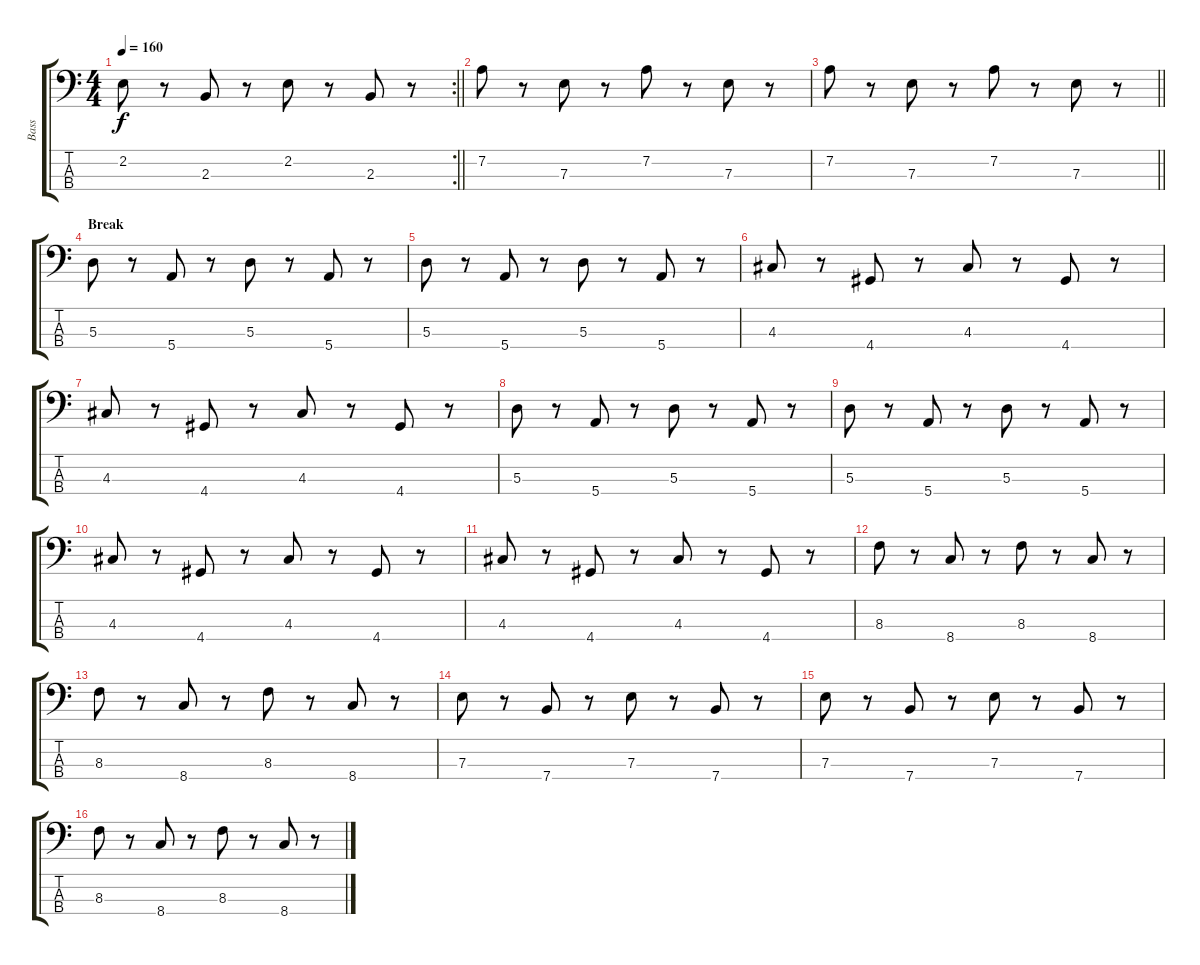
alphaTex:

\track ("Bass" "Bass") {instrument electricbassfinger}
\staff {score tabs}
\tuning (G2 D2 A1 E1) {hide}
\rc 2
\ts (4 4)
\tempo 160
\clef f4
\barLineRight lightlight
\ks c
2.2.8{dy f} r.8 2.3.8 r.8 2.2.8 r.8 2.3.8 r.8 |
7.2.8 r.8 7.3.8 r.8 7.2.8 r.8 7.3.8 r.8 |
\barLineRight lightlight
7.2.8 r.8 7.3.8 r.8 7.2.8 r.8 7.3.8 r.8 |
\section ("" "Break")
5.3.8 r.8 5.4.8 r.8 5.3.8 r.8 5.4.8 r.8 |
5.3.8 r.8 5.4.8 r.8 5.3.8 r.8 5.4.8 r.8 |
4.3.8 r.8 4.4.8 r.8 4.3.8 r.8 4.4.8 r.8 |
4.3.8 r.8 4.4.8 r.8 4.3.8 r.8 4.4.8 r.8 |
5.3.8 r.8 5.4.8 r.8 5.3.8 r.8 5.4.8 r.8 |
5.3.8 r.8 5.4.8 r.8 5.3.8 r.8 5.4.8 r.8 |
4.3.8 r.8 4.4.8 r.8 4.3.8 r.8 4.4.8 r.8 |
4.3.8 r.8 4.4.8 r.8 4.3.8 r.8 4.4.8 r.8 |
8.3.8 r.8 8.4.8 r.8 8.3.8 r.8 8.4.8 r.8 |
8.3.8 r.8 8.4.8 r.8 8.3.8 r.8 8.4.8 r.8 |
7.3.8 r.8 7.4.8 r.8 7.3.8 r.8 7.4.8 r.8 |
7.3.8 r.8 7.4.8 r.8 7.3.8 r.8 7.4.8 r.8 |
8.3.8 r.8 8.4.8 r.8 8.3.8 r.8 8.4.8 r.8
